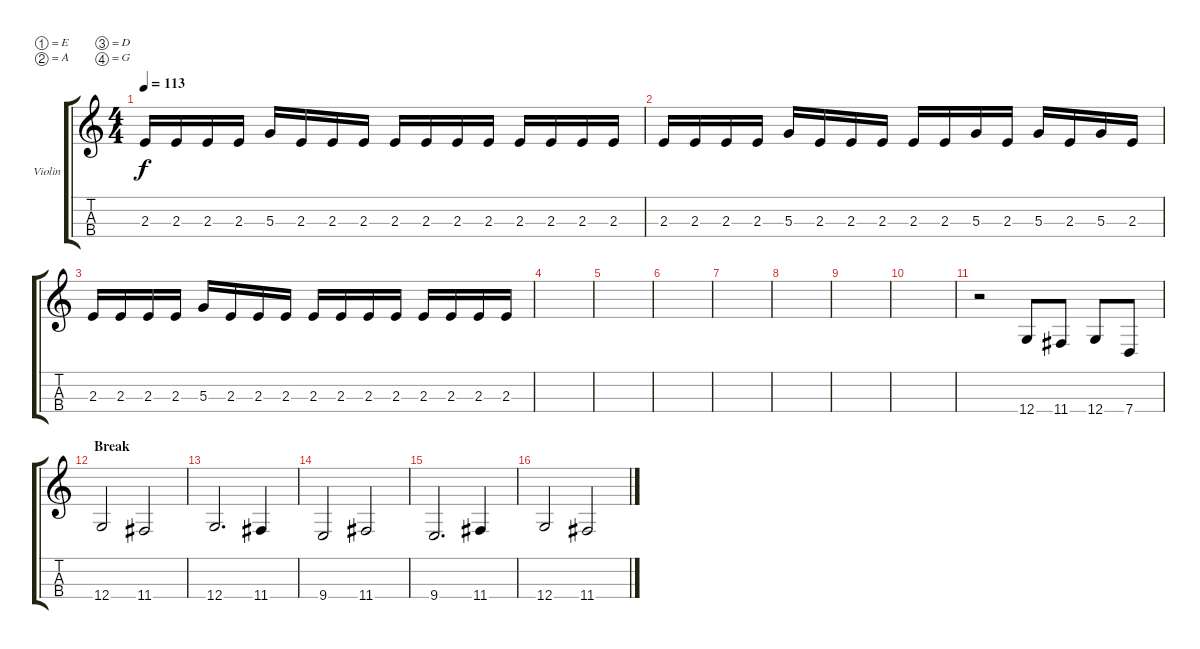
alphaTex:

\defaultSystemsLayout 4
\bracketExtendMode groupsimilarinstruments
\firstSystemTrackNameOrientation horizontal
\otherSystemsTrackNameOrientation horizontal
\track ("Right Strings" "Violin") {instrument violin}
\staff {score tabs}
\tuning (E5 A4 D4 G2)
\ts (4 4)
\tempo 113
\clef g2
\scale
0.333333
\ks c
2.3.16{dy f} 2.3.16 2.3.16 2.3.16 5.3.16 2.3.16 2.3.16 2.3.16 2.3.16 2.3.16 2.3.16 2.3.16 2.3.16 2.3.16 2.3.16 2.3.16 |
\scale
0.333333 2.3.16 2.3.16 2.3.16 2.3.16 5.3.16 2.3.16 2.3.16 2.3.16 2.3.16 2.3.16 5.3.16 2.3.16 5.3.16 2.3.16 5.3.16 2.3.16 |
\scale
0.333333 2.3.16 2.3.16 2.3.16 2.3.16 5.3.16 2.3.16 2.3.16 2.3.16 2.3.16 2.3.16 2.3.16 2.3.16 2.3.16 2.3.16 2.3.16 2.3.16 |
\scale
0.333333 |
\scale
0.333333 |
\scale
0.333333 |
\scale
0.333333 |
\scale
0.333333 |
\scale
0.333333 |
\scale
0.333333 |
\scale
0.333333 r.2 12.4.8 11.4.8 12.4.8 7.4.8 |
\section ("" "Break")
\scale
0.333333 12.4.2 11.4.2 |
\scale
0.333333 12.4.2{d} 11.4.4 |
\scale
0.333333 9.4.2 11.4.2 |
\scale
0.333333 9.4.2{d} 11.4.4 |
\scale
0.333333 12.4.2 11.4.2
